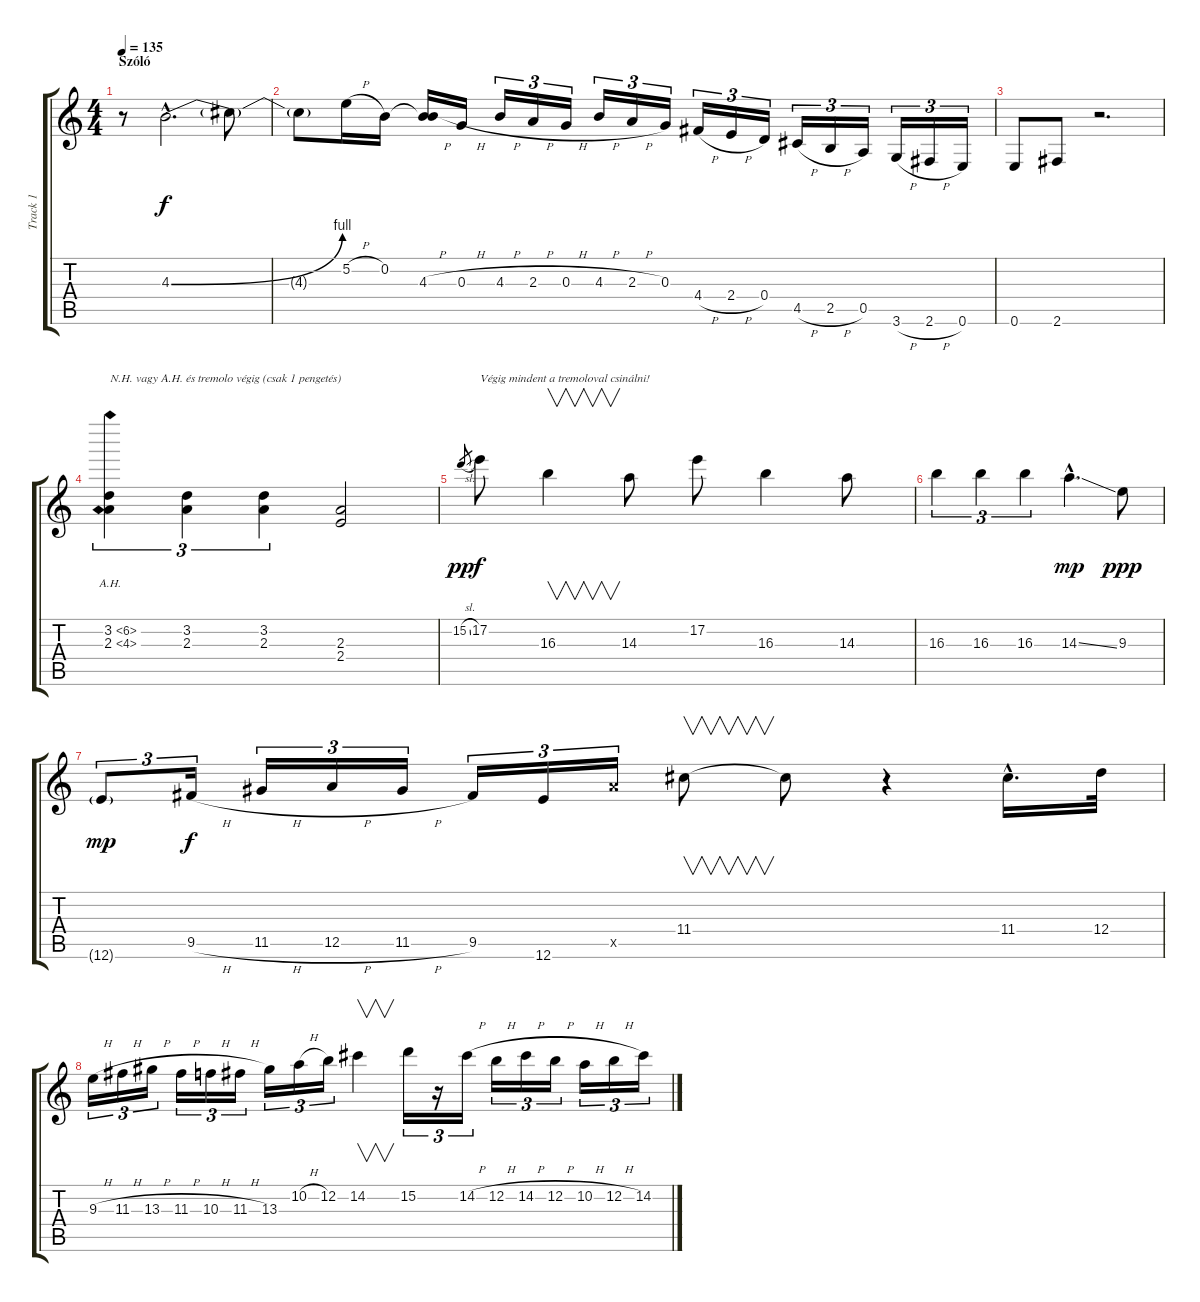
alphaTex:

\track ("Track 1" "Track 1") {instrument overdrivenguitar}
\staff {score tabs}
\tuning (E4 B3 G3 D3 A2 E2) {hide}
\ts (4 4)
\section ("" "Szóló")
\tempo 135
\clef g2
\ks c
r.8{dy f volume 14 balance 8} 4.3{be (bend 0 0 60 4) hac}.2{d} 4.3{t}.8 |
4.3{t}.8 5.2{h}.16 0.2.16 (0.2{t} 4.3{h}).16 0.3{h}.16 4.3{h}.16{tu (3 2)} 2.3{h}.16{tu (3 2)} 0.3{h}.16{tu (3 2)} 4.3{h}.16{tu (3 2)} 2.3{h}.16{tu (3 2)} 0.3.16{tu (3 2)} 4.4{h}.16{tu (3 2)} 2.4{h}.16{tu (3 2)} 0.4.16{tu (3 2)} 4.5{h}.16{tu (3 2)} 2.5{h}.16{tu (3 2)} 0.5.16{tu (3 2)} 3.6{h}.16{tu (3 2)} 2.6{h}.16{tu (3 2)} 0.6.16{tu (3 2)} |
0.6.8 2.6.8 r.2{d} |
(3.2{ah 3} 2.3{ah 2}).4{tu (3 2) txt "N.H. vagy A.H. és tremolo végig (csak 1 pengetés)"} (3.2 2.3).4{tu (3 2)} (3.2 2.3).4{tu (3 2)} (2.3 2.4).2 |
15.2{sl}.8{gr dy pp} 17.2.8{txt "Végig mindent a tremoloval csinálni!" dy f} 16.3.4{v} 14.3.8 17.2.8 16.3.4 14.3.8 |
16.3.4{tu (3 2)} 16.3.4{tu (3 2)} 16.3.4{tu (3 2)} 14.3{ss hac}.4{d dy mp} 9.3.8{dy ppp} |
12.6{g}.8{tu (3 2) dy mp} 9.5{h}.16{tu (3 2) dy f} 11.5{h}.16{tu (3 2)} 12.5{h}.16{tu (3 2)} 11.5{h}.16{tu (3 2)} 9.5.16{tu (3 2)} 12.6.16{tu (3 2)} 12.5{x}.16{tu (3 2)} 11.4.8{v} 11.4{t}.8 r.4 11.4{hac}.16{d} 12.4.32 |
9.3{h}.16{tu (3 2)} 11.3{h}.16{tu (3 2)} 13.3{h}.16{tu (3 2)} 11.3{h}.16{tu (3 2)} 10.3{h}.16{tu (3 2)} 11.3{h}.16{tu (3 2)} 13.3.16{tu (3 2)} 10.2{h}.16{tu (3 2)} 12.2.16{tu (3 2)} 14.2.4{v} 15.2.16{tu (3 2)} r.16{tu (3 2)} 14.2{h}.16{tu (3 2)} 12.2{h}.16{tu (3 2)} 14.2{h}.16{tu (3 2)} 12.2{h}.16{tu (3 2)} 10.2{h}.16{tu (3 2)} 12.2{h}.16{tu (3 2)} 14.2{h}.16{tu (3 2)}
